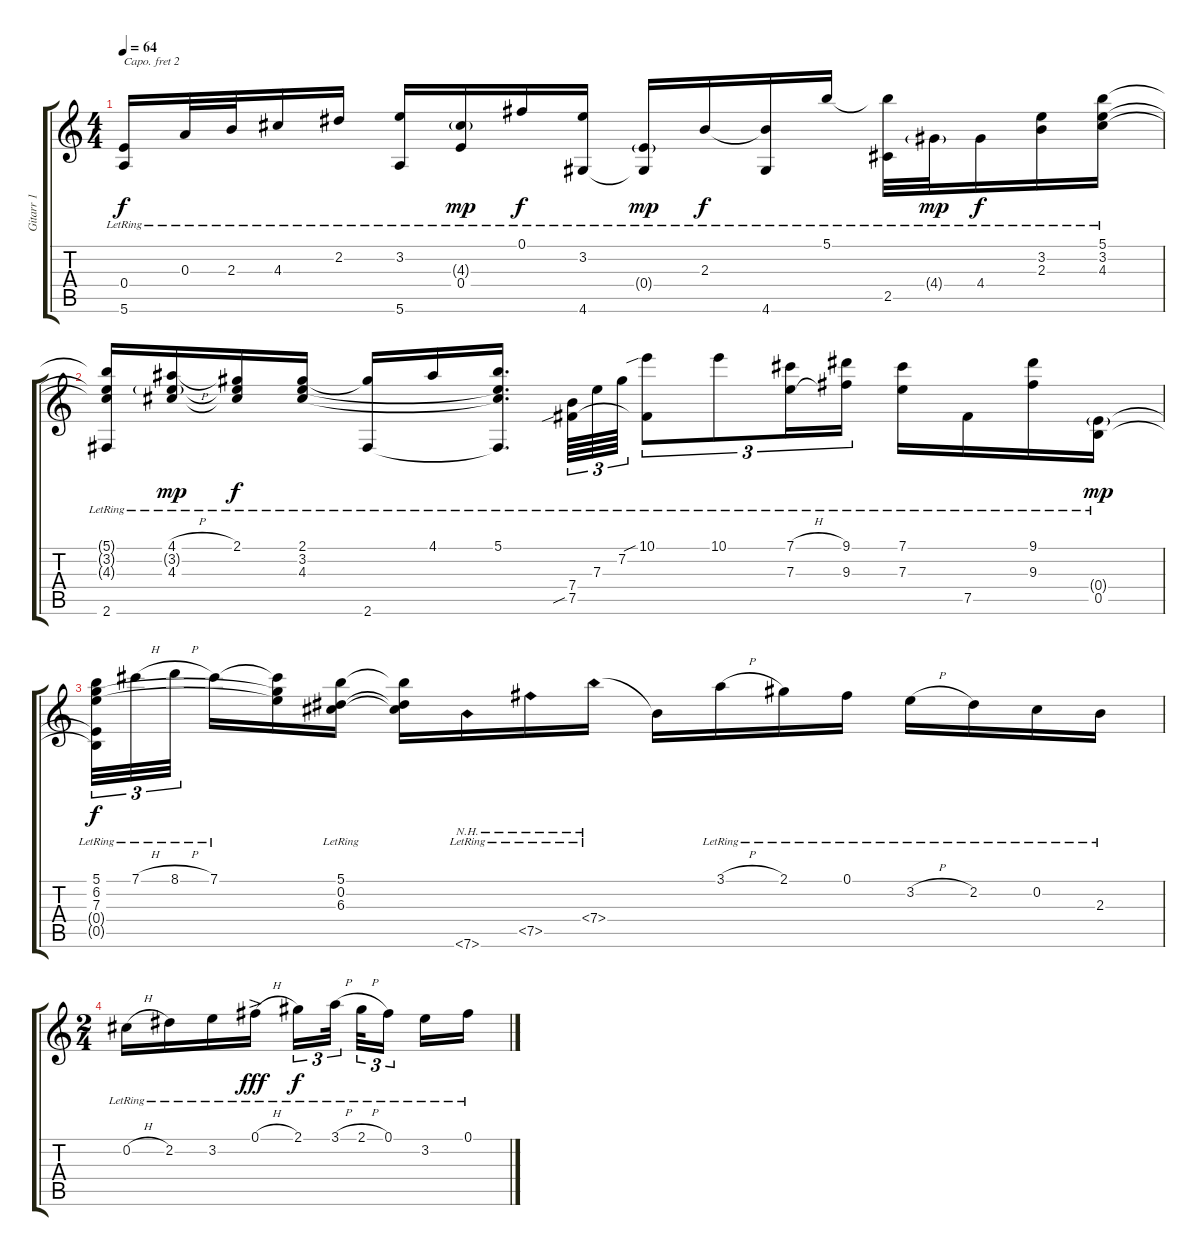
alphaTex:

\track ("Gitarr 1" "Gitarr 1") {instrument acousticguitarsteel}
\staff {score tabs}
\capo 2
\tuning (E4 B3 G3 D3 A2 D2) {hide}
\ts (4 4)
\tempo 64
\clef g2
\ks c
(0.4{lr} 5.6{t}).16{dy f} 0.3{lr}.32 2.3{lr}.32 4.3{lr}.16 2.2{lr}.16 (3.2{lr} 5.6{lr}).16 (4.3{g lr} 0.4{lr}).16{dy mp} 0.1{lr}.16{dy f} (3.2{lr} 4.6{lr}).16 (0.4{g lr} 4.6{t}).16{dy mp} 2.3{lr}.16{dy f} (2.3{t} 4.6{lr}).16 5.1{lr}.16 (5.1{t} 2.5{lr}).32 4.4{g lr}.32{dy mp} 4.4{lr}.16{dy f} (3.2{lr} 2.3{lr}).16 (5.1{lr} 3.2{lr} 4.3{lr}).16 |
(5.1{t} 3.2{t} 4.3{t} 2.6{lr}).16 (4.1{h lr} 3.2{g lr} 4.3{lr}).16{dy mp} (2.1{lr} 3.2{t} 4.3{t}).16{dy f} (2.1{lr} 3.2{lr} 4.3{lr}).16 (2.1{t} 2.6{lr}).16 4.1{lr}.16 (5.1{lr} 3.2{t} 4.3{t} 2.6{t}).16{d beam splitsecondary} (7.4{lr} 7.5{sib lr}).64{tu (3 2)} 7.3{lr}.64{tu (3 2)} 7.2{lr}.64{tu (3 2)} (10.1{sib lr} 7.5{t}).8{tu (3 2)} 10.1{lr}.8{tu (3 2)} (7.1{h lr} 7.3{h lr}).16{tu (3 2)} (9.1{lr} 9.3{lr}).16{tu (3 2)} (7.1{lr} 7.3{lr}).16 7.5{lr}.16 (9.1{lr} 9.3{lr}).16 (0.4{g lr} 0.5{lr}).16{dy mp} |
(5.1{lr} 6.2{lr} 7.3{lr} 0.4{t} 0.5{t}).32{tu (3 2) dy f} 7.1{h lr}.32{tu (3 2)} 8.1{h lr}.32{tu (3 2) beam splitsecondary} 7.1{lr}.16 (7.1{t} 6.2{t} 7.3{t}).16 (5.1{lr} 0.2{lr} 6.3{lr}).16 (5.1{t} 0.2{t} 6.3{t}).16 7.6{nh lr}.16 7.5{nh lr}.16 7.4{nh lr}.16 7.4{t}.16 3.1{h lr}.16 2.1{lr}.16 0.1{lr}.16 3.2{h lr}.16 2.2{lr}.16 0.2{lr}.16 2.3{lr}.16 |
\ts (2 4)
0.2{h lr}.16 2.2{lr}.16 3.2{lr}.16 0.1{h ac lr}.16{dy fff} 2.1{lr}.16{tu (3 2) dy f} 3.1{h lr}.32{tu (3 2) beam splitsecondary} 2.1{h lr}.32{tu (3 2)} 0.1{lr}.16{tu (3 2) beam splitsecondary} 3.2{lr}.16 0.1{lr}.16
